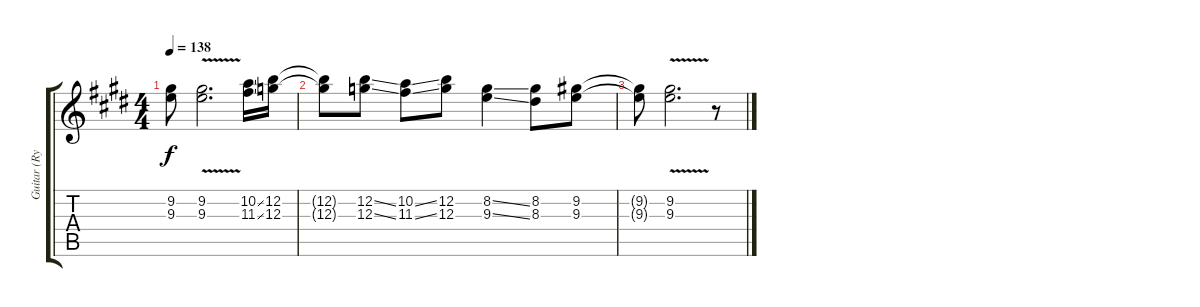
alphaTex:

\track ("Guitar (Rythym)" "Guitar (Ry") {instrument overdrivenguitar}
\staff {score tabs}
\tuning (E4 B3 G3 D3 A2 E2) {hide}
\ts (4 4)
\tempo 138
\clef g2
\ks e
(9.2{t} 9.3{t}).8{dy f} (9.2{v} 9.3).2{d} (10.2{ss} 11.3{ss}).16 (12.2 12.3).16 |
(12.2{t} 12.3{t}).8 (12.2{ss} 12.3{ss}).8 (10.2{ss} 11.3{ss}).8 (12.2 12.3).8 (8.2{ss} 9.3{ss}).4 (8.2 8.3).8 (9.2 9.3).8 |
(9.2{t} 9.3{t}).8 (9.2{v} 9.3).2{d} r.8
